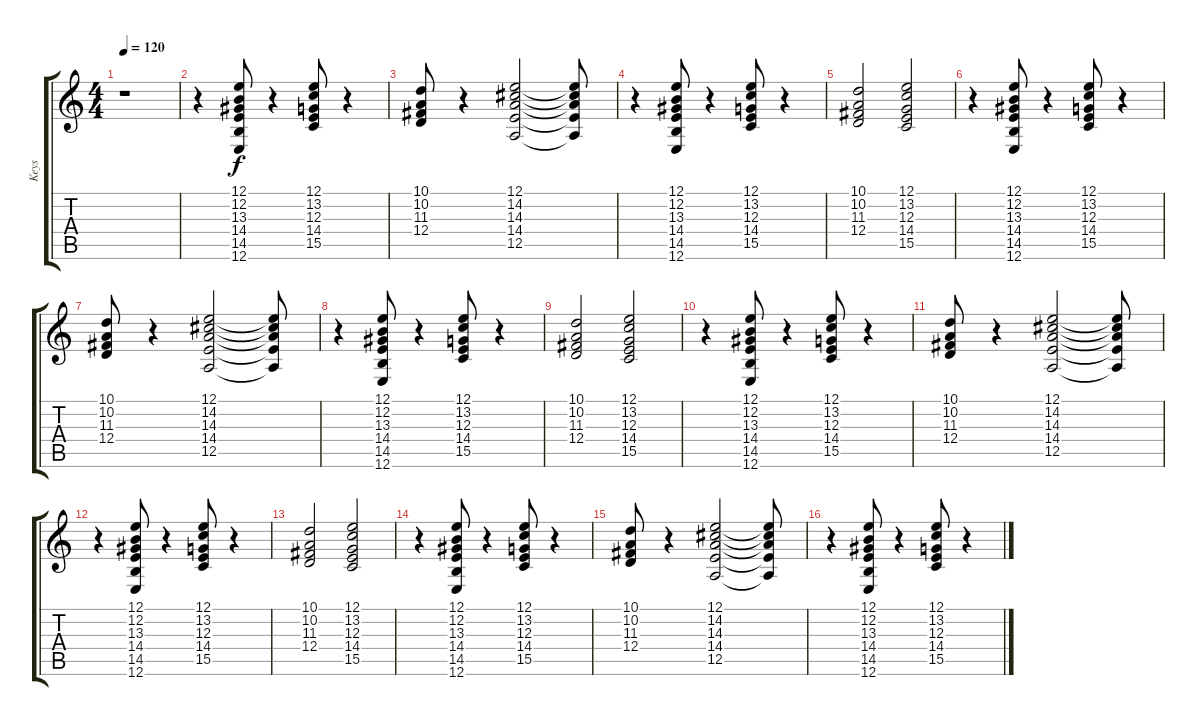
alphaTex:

\track ("Keys" "Keys") {instrument lead2sawtooth}
\staff {score tabs}
\tuning (E4 B3 G3 D3 A2 E2) {hide}
\ts (4 4)
\tempo 120
\clef g2
\ks c
r.1{dy f instrument lead2sawtooth} |
r.4 (12.1 12.2 13.3 14.4 14.5 12.6).8 r.4 (12.1 13.2 12.3 14.4 15.5).8 r.4 |
(10.1 10.2 11.3 12.4).8 r.4 (12.1 14.2 14.3 14.4 12.5).2 (12.1{t} 14.2{t} 14.3{t} 14.4{t} 12.5{t}).8 |
r.4 (12.1 12.2 13.3 14.4 14.5 12.6).8 r.4 (12.1 13.2 12.3 14.4 15.5).8 r.4 |
(10.1 10.2 11.3 12.4).2 (12.1 13.2 12.3 14.4 15.5).2 |
r.4 (12.1 12.2 13.3 14.4 14.5 12.6).8 r.4 (12.1 13.2 12.3 14.4 15.5).8 r.4 |
(10.1 10.2 11.3 12.4).8 r.4 (12.1 14.2 14.3 14.4 12.5).2 (12.1{t} 14.2{t} 14.3{t} 14.4{t} 12.5{t}).8 |
r.4 (12.1 12.2 13.3 14.4 14.5 12.6).8 r.4 (12.1 13.2 12.3 14.4 15.5).8 r.4 |
(10.1 10.2 11.3 12.4).2 (12.1 13.2 12.3 14.4 15.5).2 |
r.4 (12.1 12.2 13.3 14.4 14.5 12.6).8 r.4 (12.1 13.2 12.3 14.4 15.5).8 r.4 |
(10.1 10.2 11.3 12.4).8 r.4 (12.1 14.2 14.3 14.4 12.5).2 (12.1{t} 14.2{t} 14.3{t} 14.4{t} 12.5{t}).8 |
r.4 (12.1 12.2 13.3 14.4 14.5 12.6).8 r.4 (12.1 13.2 12.3 14.4 15.5).8 r.4 |
(10.1 10.2 11.3 12.4).2 (12.1 13.2 12.3 14.4 15.5).2 |
r.4 (12.1 12.2 13.3 14.4 14.5 12.6).8 r.4 (12.1 13.2 12.3 14.4 15.5).8 r.4 |
(10.1 10.2 11.3 12.4).8 r.4 (12.1 14.2 14.3 14.4 12.5).2 (12.1{t} 14.2{t} 14.3{t} 14.4{t} 12.5{t}).8 |
r.4 (12.1 12.2 13.3 14.4 14.5 12.6).8 r.4 (12.1 13.2 12.3 14.4 15.5).8 r.4
